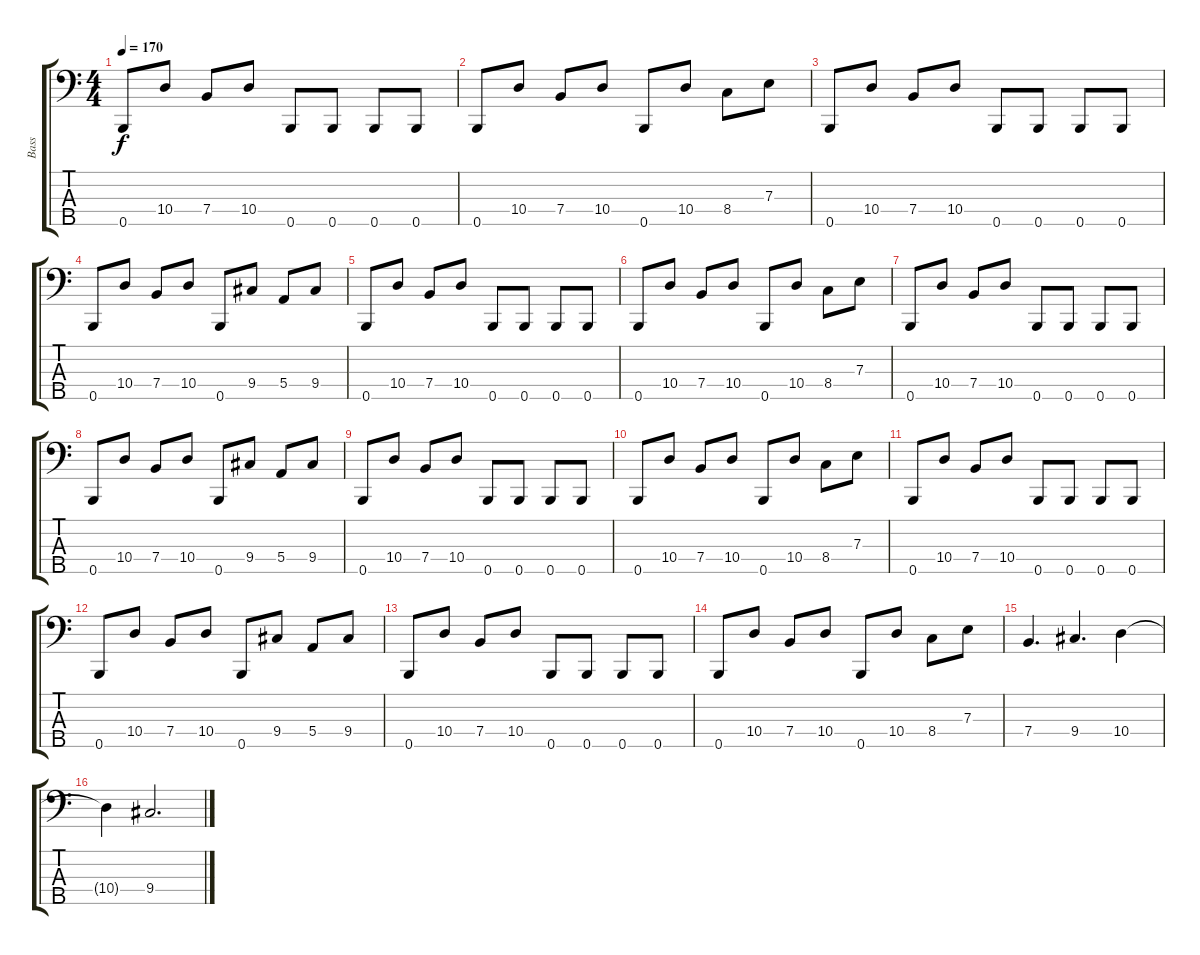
\track ("Bass" "Bass") {instrument electricbassfinger}
\staff {score tabs}
\tuning (G2 D2 A1 E1 B0) {hide}
\ts (4 4)
\tempo 170
\clef f4
\ks c
0.5.8{dy f} 10.4.8 7.4.8 10.4.8 0.5.8 0.5.8 0.5.8 0.5.8 |
0.5.8 10.4.8 7.4.8 10.4.8 0.5.8 10.4.8 8.4.8 7.3.8 |
0.5.8 10.4.8 7.4.8 10.4.8 0.5.8 0.5.8 0.5.8 0.5.8 |
0.5.8 10.4.8 7.4.8 10.4.8 0.5.8 9.4.8 5.4.8 9.4.8 |
0.5.8 10.4.8 7.4.8 10.4.8 0.5.8 0.5.8 0.5.8 0.5.8 |
0.5.8 10.4.8 7.4.8 10.4.8 0.5.8 10.4.8 8.4.8 7.3.8 |
0.5.8 10.4.8 7.4.8 10.4.8 0.5.8 0.5.8 0.5.8 0.5.8 |
0.5.8 10.4.8 7.4.8 10.4.8 0.5.8 9.4.8 5.4.8 9.4.8 |
0.5.8 10.4.8 7.4.8 10.4.8 0.5.8 0.5.8 0.5.8 0.5.8 |
0.5.8 10.4.8 7.4.8 10.4.8 0.5.8 10.4.8 8.4.8 7.3.8 |
0.5.8 10.4.8 7.4.8 10.4.8 0.5.8 0.5.8 0.5.8 0.5.8 |
0.5.8 10.4.8 7.4.8 10.4.8 0.5.8 9.4.8 5.4.8 9.4.8 |
0.5.8 10.4.8 7.4.8 10.4.8 0.5.8 0.5.8 0.5.8 0.5.8 |
0.5.8 10.4.8 7.4.8 10.4.8 0.5.8 10.4.8 8.4.8 7.3.8 |
7.4.4{d} 9.4.4{d} 10.4.4 |
10.4{t}.4 9.4.2{d}
